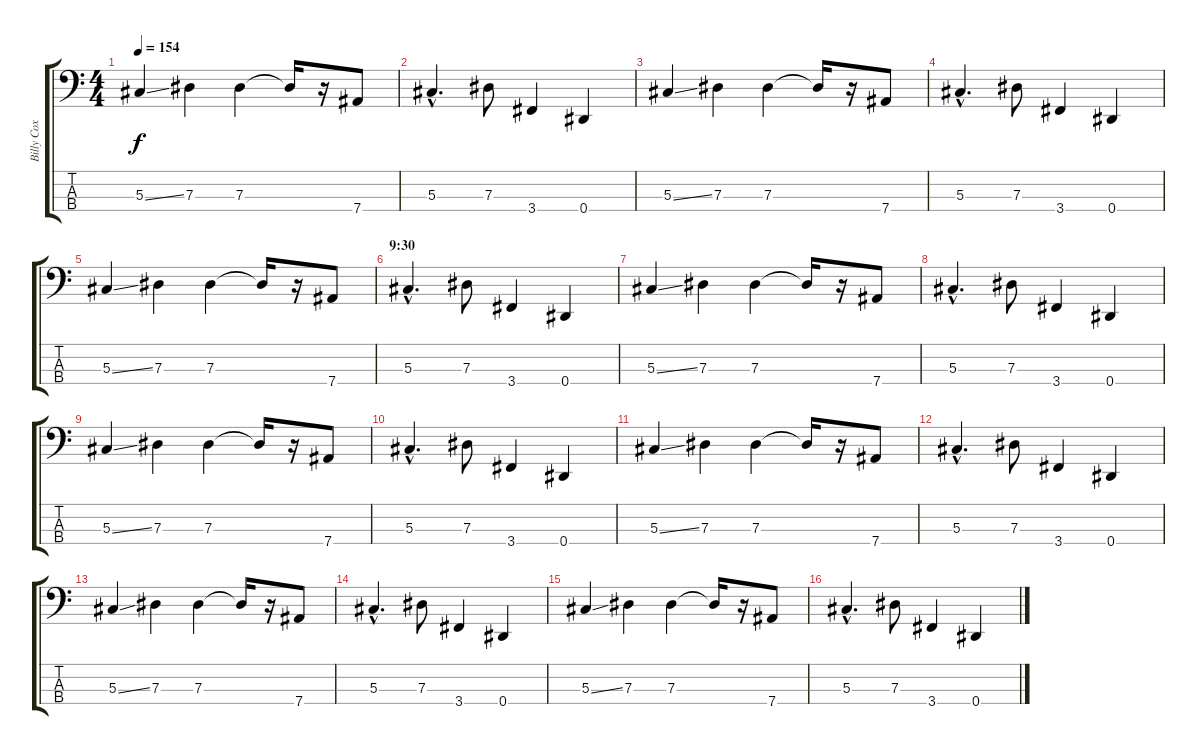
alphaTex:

\track ("Billy Cox" "Billy Cox") {instrument electricbassfinger}
\staff {score tabs}
\tuning (Gb2 Db2 Ab1 Eb1) {hide}
\ts (4 4)
\tempo 154
\clef f4
\ks c
5.3{ss}.4{dy f} 7.3.4 7.3.4 7.3{t}.16 r.16 7.4.8 |
5.3{hac}.4{d} 7.3.8 3.4.4 0.4.4 |
5.3{ss}.4 7.3.4 7.3.4 7.3{t}.16 r.16 7.4.8 |
5.3{hac}.4{d} 7.3.8 3.4.4 0.4.4 |
5.3{ss}.4 7.3.4 7.3.4 7.3{t}.16 r.16 7.4.8 |
\section ("" "9:30")
5.3{hac}.4{d} 7.3.8 3.4.4 0.4.4 |
5.3{ss}.4 7.3.4 7.3.4 7.3{t}.16 r.16 7.4.8 |
5.3{hac}.4{d} 7.3.8 3.4.4 0.4.4 |
5.3{ss}.4 7.3.4 7.3.4 7.3{t}.16 r.16 7.4.8 |
5.3{hac}.4{d} 7.3.8 3.4.4 0.4.4 |
5.3{ss}.4 7.3.4 7.3.4 7.3{t}.16 r.16 7.4.8 |
5.3{hac}.4{d} 7.3.8 3.4.4 0.4.4 |
5.3{ss}.4 7.3.4 7.3.4 7.3{t}.16 r.16 7.4.8 |
5.3{hac}.4{d} 7.3.8 3.4.4 0.4.4 |
5.3{ss}.4 7.3.4 7.3.4 7.3{t}.16 r.16 7.4.8 |
5.3{hac}.4{d} 7.3.8 3.4.4 0.4.4
